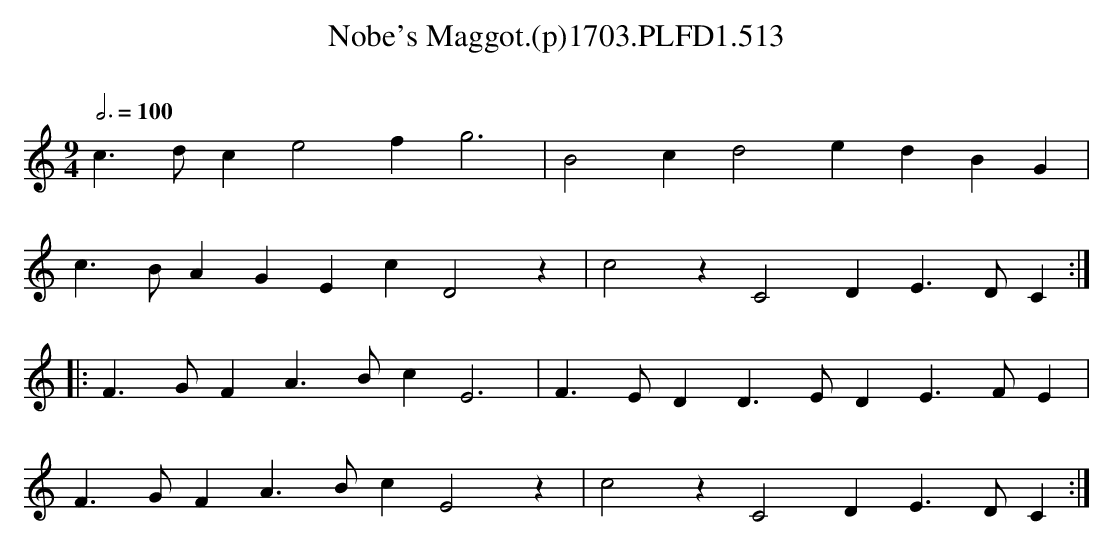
X:1
T:Nobe's Maggot.(p)1703.PLFD1.513
M:9/4
L:1/4
Q:3/4=100
O:
K:C
c>dce2fg3|B2cd2edBG|
c>BAGEcD2z|c2zC2DE>DC:|
|:F>GFA>BcE3|F>EDD>EDE>FE|
F>GFA>BcE2z|c2zC2DE>DC:|
